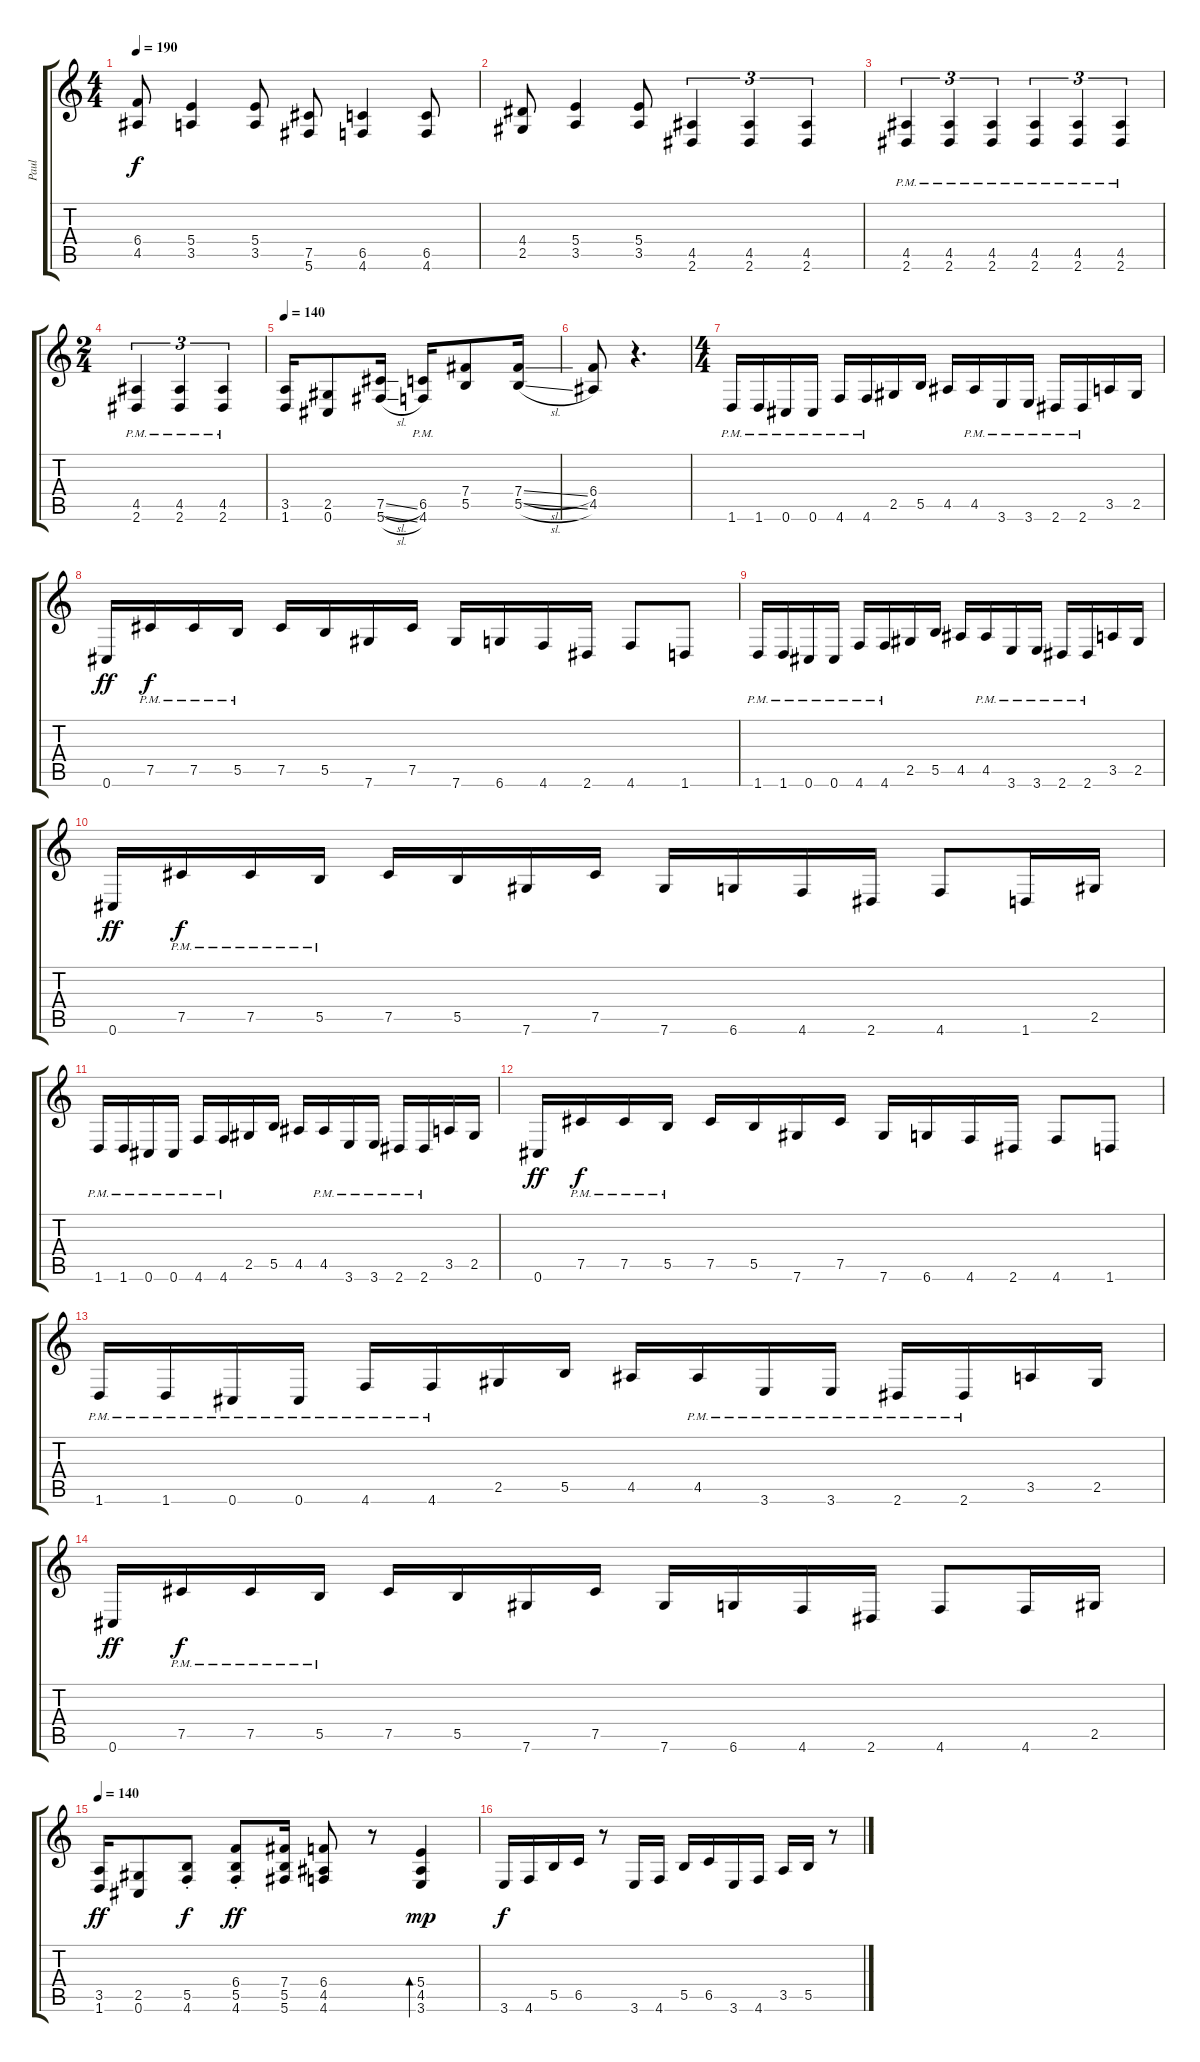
\track ("Paul" "Paul") {instrument distortionguitar}
\staff {score tabs}
\tuning (Db4 Ab3 E3 B2 Gb2 Db2) {hide}
\ts (4 4)
\tempo 190
\clef g2
\ks c
(6.4 4.5).8{dy f} (5.4 3.5).4 (5.4 3.5).8 (7.5 5.6).8 (6.5 4.6).4 (6.5 4.6).8 |
(4.4 2.5).8 (5.4 3.5).4 (5.4 3.5).8 (4.5 2.6).4{tu (3 2)} (4.5 2.6).4{tu (3 2)} (4.5 2.6).4{tu (3 2)} |
(4.5{pm} 2.6{pm}).4{tu (3 2)} (4.5{pm} 2.6{pm}).4{tu (3 2)} (4.5{pm} 2.6{pm}).4{tu (3 2)} (4.5{pm} 2.6{pm}).4{tu (3 2)} (4.5{pm} 2.6{pm}).4{tu (3 2)} (4.5{pm} 2.6{pm}).4{tu (3 2)} |
\ts (2 4)
(4.5{pm} 2.6{pm}).4{tu (3 2)} (4.5{pm} 2.6{pm}).4{tu (3 2)} (4.5{pm} 2.6{pm}).4{tu (3 2)} |
\tempo 140
(3.5 1.6).16 (2.5 0.6).8 (7.5{sl} 5.6{sl}).16 (6.5 4.6{pm}).16 (7.4 5.5).8 (7.4{sl} 5.5{sl}).16 |
(6.4 4.5).8 r.4{d} |
\ts (4 4)
1.6{pm}.16 1.6{pm}.16 0.6{pm}.16 0.6{pm}.16 4.6{pm}.16 4.6{pm}.16 2.5.16 5.5.16 4.5.16 4.5{pm}.16 3.6{pm}.16 3.6{pm}.16 2.6{pm}.16 2.6{pm}.16 3.5.16 2.5.16 |
0.6.16{dy ff} 7.5{pm}.16{dy f} 7.5{pm}.16 5.5{pm}.16 7.5.16 5.5.16 7.6.16 7.5.16 7.6.16 6.6.16 4.6.16 2.6.16 4.6.8 1.6.8 |
1.6{pm}.16 1.6{pm}.16 0.6{pm}.16 0.6{pm}.16 4.6{pm}.16 4.6{pm}.16 2.5.16 5.5.16 4.5.16 4.5{pm}.16 3.6{pm}.16 3.6{pm}.16 2.6{pm}.16 2.6{pm}.16 3.5.16 2.5.16 |
0.6.16{dy ff} 7.5{pm}.16{dy f} 7.5{pm}.16 5.5{pm}.16 7.5.16 5.5.16 7.6.16 7.5.16 7.6.16 6.6.16 4.6.16 2.6.16 4.6.8 1.6.16 2.5.16 |
1.6{pm}.16 1.6{pm}.16 0.6{pm}.16 0.6{pm}.16 4.6{pm}.16 4.6{pm}.16 2.5.16 5.5.16 4.5.16 4.5{pm}.16 3.6{pm}.16 3.6{pm}.16 2.6{pm}.16 2.6{pm}.16 3.5.16 2.5.16 |
0.6.16{dy ff} 7.5{pm}.16{dy f} 7.5{pm}.16 5.5{pm}.16 7.5.16 5.5.16 7.6.16 7.5.16 7.6.16 6.6.16 4.6.16 2.6.16 4.6.8 1.6.8 |
1.6{pm}.16 1.6{pm}.16 0.6{pm}.16 0.6{pm}.16 4.6{pm}.16 4.6{pm}.16 2.5.16 5.5.16 4.5.16 4.5{pm}.16 3.6{pm}.16 3.6{pm}.16 2.6{pm}.16 2.6{pm}.16 3.5.16 2.5.16 |
0.6.16{dy ff} 7.5{pm}.16{dy f} 7.5{pm}.16 5.5{pm}.16 7.5.16 5.5.16 7.6.16 7.5.16 7.6.16 6.6.16 4.6.16 2.6.16 4.6.8 4.6.16 2.5.16 |
\tempo 140
(3.5 1.6).16{dy ff} (2.5 0.6).8 (5.5{st} 4.6{st}).8{dy f} (6.4 5.5{st} 4.6).8{dy ff} (7.4 5.5 5.6).16 (6.4 4.5 4.6).8 r.8 (5.4 4.5 3.6).4{bd 240 dy mp} |
3.6.16{dy f} 4.6.16 5.5.16 6.5.16 r.8 3.6.16 4.6.16 5.5.16 6.5.16 3.6.16 4.6.16 3.5.16 5.5.16 r.8
